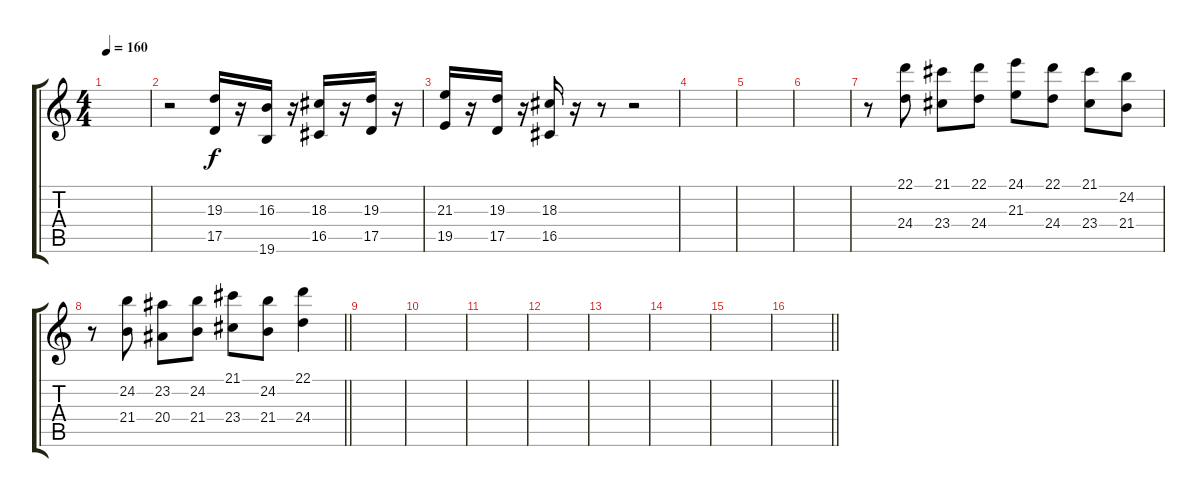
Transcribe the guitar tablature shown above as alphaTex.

\track "" {instrument stringensemble1}
\staff {score tabs}
\tuning (E4 B3 G3 D3 A2 E2) {hide}
\ts (4 4)
\tempo 160
\clef g2
\ks c
|
r.2 (19.3 17.5).16 r.16 (16.3 19.6).16 r.16 (18.3 16.5).16 r.16 (19.3 17.5).16 r.16 |
(21.3 19.5).16 r.16 (19.3 17.5).16 r.16 (18.3 16.5).16 r.16 r.8 r.2 |
|
|
|
r.8{volume 16 instrument stringensemble1} (22.1 24.4).8 (21.1 23.4).8 (22.1 24.4).8 (24.1 21.3).8 (22.1 24.4).8 (21.1 23.4).8 (24.2 21.4).8 |
\barLineRight lightlight
r.8 (24.2 21.4).8 (23.2 20.4).8 (24.2 21.4).8 (21.1 23.4).8 (24.2 21.4).8 (22.1 24.4).4 |
|
|
|
|
|
|
|
\barLineRight lightlight
